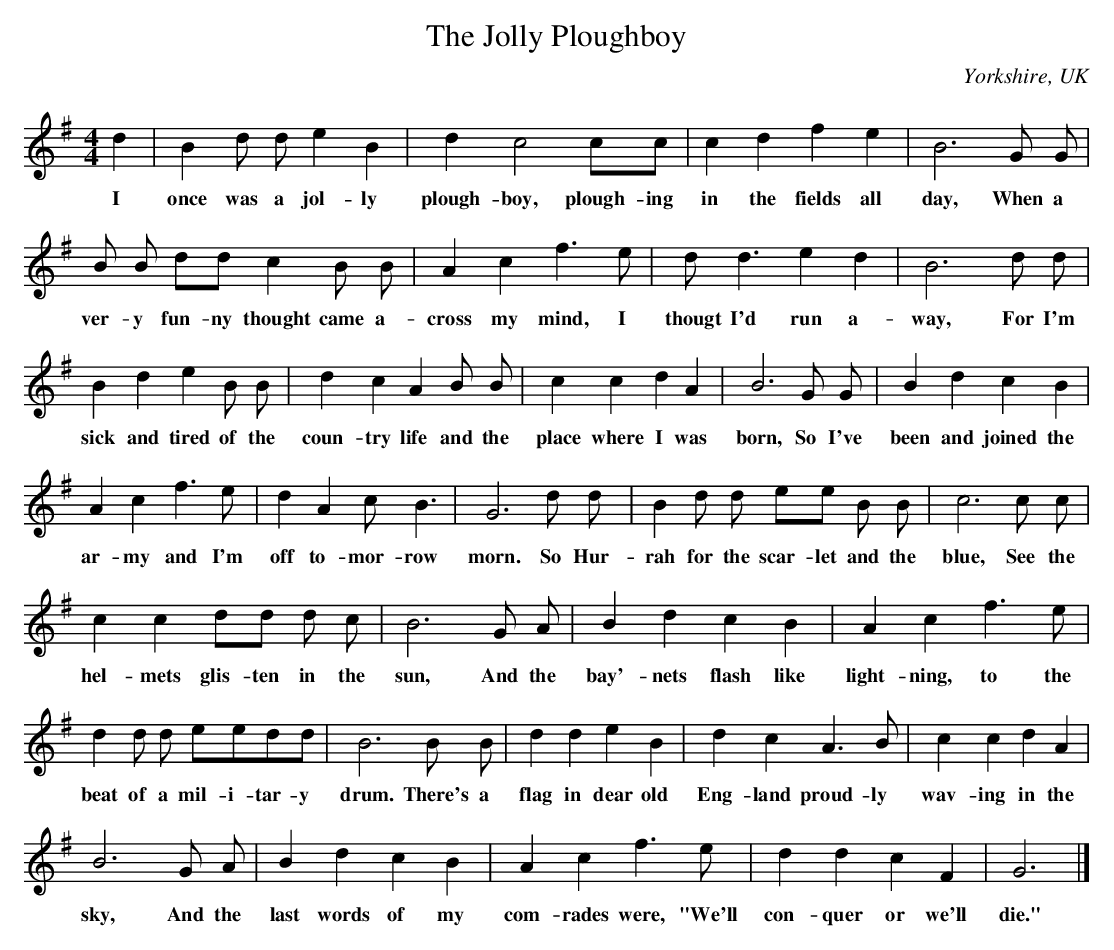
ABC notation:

X:1
T:The Jolly Ploughboy
O:Yorkshire, UK
M:4/4
L:1/4
K:G
d|B d/ d/ e B|d c2 c/c/|c d f e|B3 G/ G/|
w: I once was a jol- ly plough- boy, plough- ing in the fields all day, When a
B/ B/ d/d/ c B/ B/|A c f3/2 e/|d/ d3/2 e d|B3 d/ d/|
w: ver- y fun- ny thought came a- cross my mind, I thougt I'd run a- way, For I'm
B d e B/ B/|d c A B/ B/|c c d A|B3 G/ G/|B d c B|
w: sick and tired of the coun- try life and the place where I was born, So I've been and joined the
A c f3/2 e/|d A c/ B3/2|G3 d/ d/|B d/ d/ e/e/ B/ B/|c3 c/ c/|
w: ar- my and I'm off to- mor- row morn. So Hur- rah for the scar- let and the blue, See the
c c d/d/ d/ c/|B3 G/ A/|B d c B|A c f3/2 e/|
w: hel- mets glis- ten in the sun, And the bay'- nets flash like light- ning, to the
d d/ d/ e/e/d/d/|B3 B/ B/|d d e B|d c A3/2 B/|c c d A|
w: beat of a mil- i- tar- y drum. There's a flag in dear old Eng- land proud- ly wav- ing in the
B3 G/ A/|B d c B|A c f3/2 e/|d d c F|G3|]
w: sky, And the last words of my com- rades were, "We'll con- quer or we'll die."
